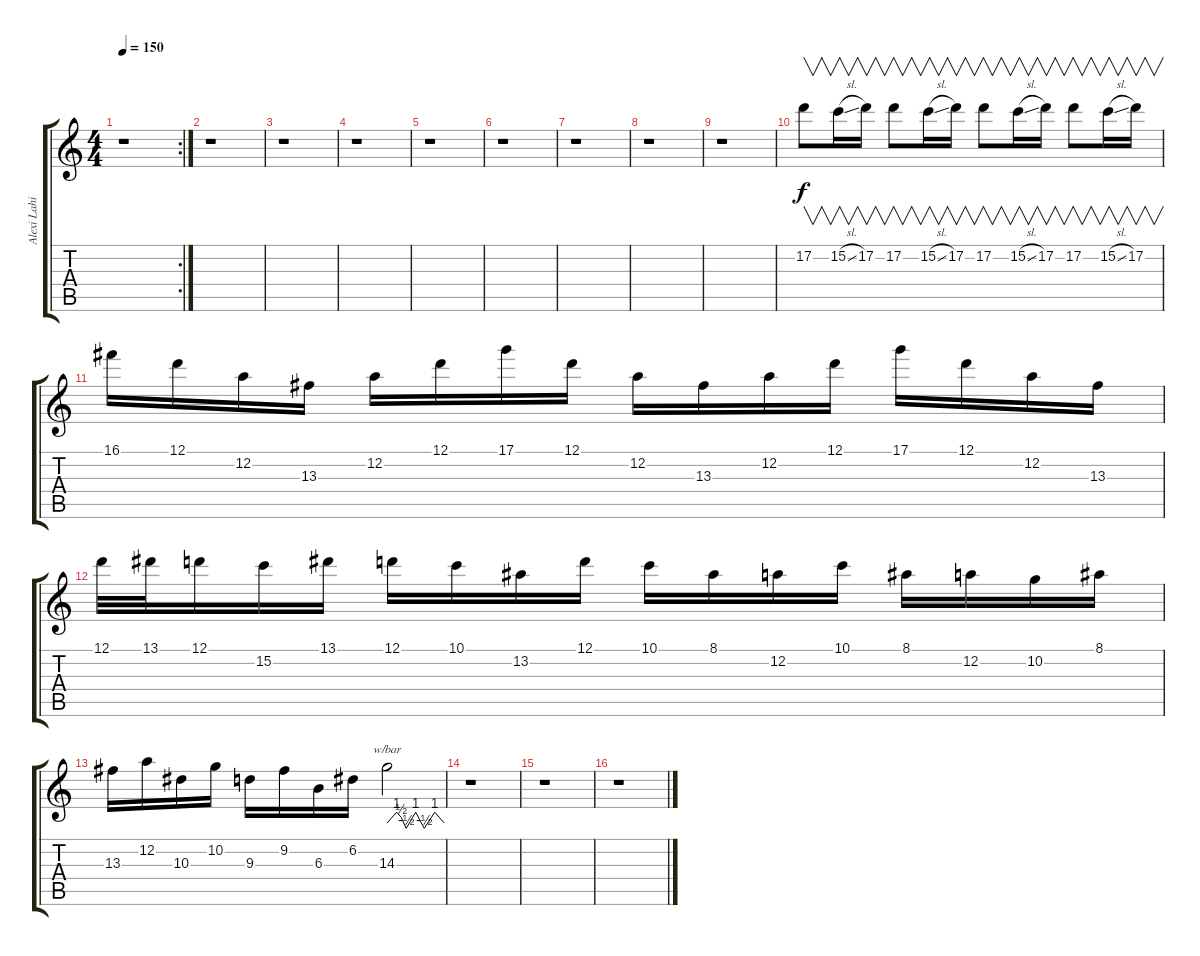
\track ("Alexi Lahio (solo)" "Alexi Lahi") {instrument distortionguitar}
\staff {score tabs}
\tuning (D4 A3 F3 C3 G2 C2) {hide}
\rc 2
\ts (4 4)
\tempo 150
\clef g2
\ks c
r.1{dy f} |
r.1 |
r.1 |
r.1 |
r.1 |
r.1 |
r.1 |
r.1 |
r.1 |
17.2.8{v} 15.2{sl}.16{v} 17.2.16{v} 17.2.8{v} 15.2{sl}.16{v} 17.2.16{v} 17.2.8{v} 15.2{sl}.16{v} 17.2.16{v} 17.2.8{v} 15.2{sl}.16{v} 17.2.16{v} |
16.1.16 12.1.16 12.2.16 13.3.16 12.2.16 12.1.16 17.1.16 12.1.16 12.2.16 13.3.16 12.2.16 12.1.16 17.1.16 12.1.16 12.2.16 13.3.16 |
12.1.32 13.1.32 12.1.16 15.2.16 13.1.16 12.1.16 10.1.16 13.2.16 12.1.16 10.1.16 8.1.16 12.2.16 10.1.16 8.1.16 12.2.16 10.2.16 8.1.16 |
13.3.16 12.2.16 10.3.16 10.2.16 9.3.16 9.2.16 6.3.16 6.2.16 14.3.2{tbe (custom default 0 0 10 4 15 2 20 -2 30 4 39 -2 50 4 60 0)} |
r.1 |
r.1 |
r.1
